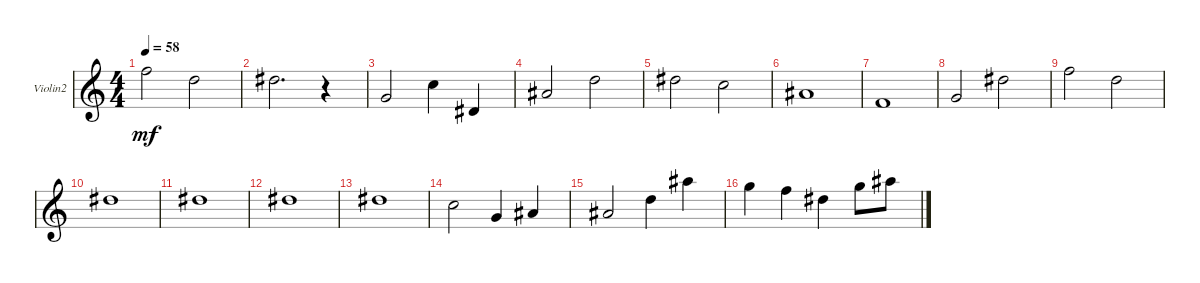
\defaultSystemsLayout 4
\bracketExtendMode groupsimilarinstruments
\firstSystemTrackNameOrientation horizontal
\otherSystemsTrackNameOrientation horizontal
\track ("Violin2" "Violin2") {instrument stringensemble2}
\staff {score}
\tuning (E4 B3 G3 D3 A2 E2)
\displaytranspose 12
\ts (4 4)
\tempo 58
\clef g2
\scale
0.333333
\ks c
6.2.2{dy mf} 3.2.2 |
\scale
0.333333 4.2.2{d} r.4 |
\scale
0.333333 0.3.2 1.2.4 1.4.4 |
\scale
0.333333 3.3.2 3.2.2 |
\scale
0.333333 4.2.2 1.2.2 |
\scale
0.333333 3.3.1 |
\scale
0.333333 3.4.1 |
\scale
0.333333 5.4.2 4.2.2 |
\scale
0.333333 6.2.2 3.2.2 |
\scale
0.333333 4.2.1 |
4.2.1 |
4.2.1 |
4.2.1 |
1.2.2 0.3.4 3.3.4 |
3.3.2 3.2.4 11.2.4 |
8.2.4 6.2.4 4.2.4 8.2.8 11.2.8
